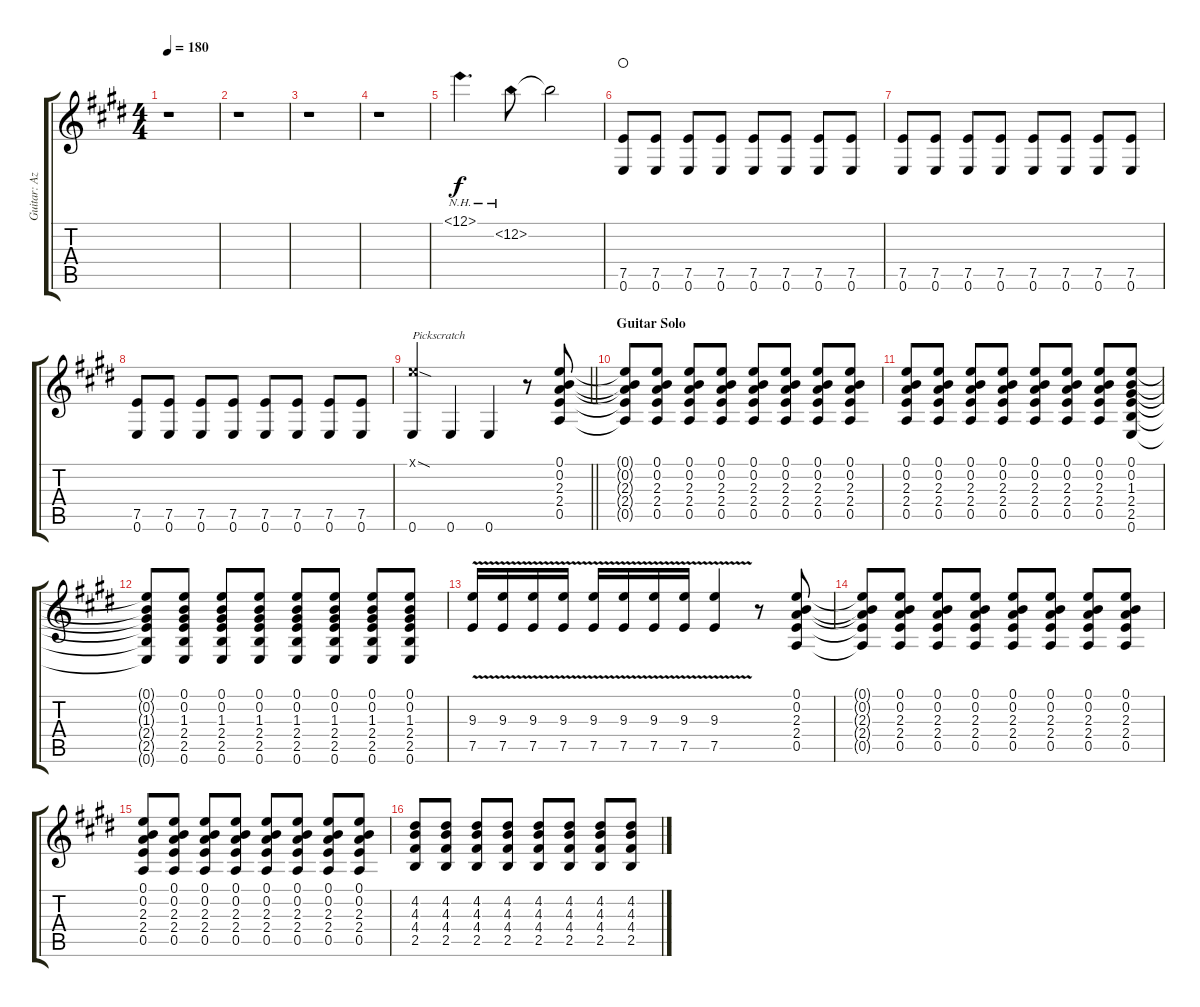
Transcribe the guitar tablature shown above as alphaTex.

\track ("Guitar: Azusa Nakano" "Guitar: Az") {instrument distortionguitar}
\staff {score tabs}
\tuning (E4 B3 G3 D3 A2 E2) {hide}
\ts (4 4)
\tempo 180
\clef g2
\ks e
r.1{dy f} |
r.1 |
r.1 |
r.1 |
12.1{nh}.4{d} 12.2{nh}.8 12.2{t}.2 |
(7.5 0.6).8{waho} (7.5 0.6).8 (7.5 0.6).8 (7.5 0.6).8 (7.5 0.6).8 (7.5 0.6).8 (7.5 0.6).8 (7.5 0.6).8 |
(7.5 0.6).8 (7.5 0.6).8 (7.5 0.6).8 (7.5 0.6).8 (7.5 0.6).8 (7.5 0.6).8 (7.5 0.6).8 (7.5 0.6).8 |
(7.5 0.6).8 (7.5 0.6).8 (7.5 0.6).8 (7.5 0.6).8 (7.5 0.6).8 (7.5 0.6).8 (7.5 0.6).8 (7.5 0.6).8 |
\barLineRight lightlight
(0.1{sod x} 0.6).4{txt "Pickscratch"} 0.6.4 0.6.4 r.8 (0.1 0.2 2.3 2.4 0.5).8 |
\section ("" "Guitar Solo")
(0.1{t} 0.2{t} 2.3{t} 2.4{t} 0.5{t}).8 (0.1 0.2 2.3 2.4 0.5).8 (0.1 0.2 2.3 2.4 0.5).8 (0.1 0.2 2.3 2.4 0.5).8 (0.1 0.2 2.3 2.4 0.5).8 (0.1 0.2 2.3 2.4 0.5).8 (0.1 0.2 2.3 2.4 0.5).8 (0.1 0.2 2.3 2.4 0.5).8 |
(0.1 0.2 2.3 2.4 0.5).8 (0.1 0.2 2.3 2.4 0.5).8 (0.1 0.2 2.3 2.4 0.5).8 (0.1 0.2 2.3 2.4 0.5).8 (0.1 0.2 2.3 2.4 0.5).8 (0.1 0.2 2.3 2.4 0.5).8 (0.1 0.2 2.3 2.4 0.5).8 (0.1 0.2 1.3 2.4 2.5 0.6).8 |
(0.1{t} 0.2{t} 1.3{t} 2.4{t} 2.5{t} 0.6{t}).8 (0.1 0.2 1.3 2.4 2.5 0.6).8 (0.1 0.2 1.3 2.4 2.5 0.6).8 (0.1 0.2 1.3 2.4 2.5 0.6).8 (0.1 0.2 1.3 2.4 2.5 0.6).8 (0.1 0.2 1.3 2.4 2.5 0.6).8 (0.1 0.2 1.3 2.4 2.5 0.6).8 (0.1 0.2 1.3 2.4 2.5 0.6).8 |
(9.3 7.5{v}).16 (9.3 7.5{v}).16 (9.3 7.5{v}).16 (9.3 7.5{v}).16 (9.3 7.5{v}).16 (9.3 7.5{v}).16 (9.3 7.5{v}).16 (9.3 7.5{v}).16 (9.3 7.5{v}).4 r.8 (0.1 0.2 2.3 2.4 0.5).8 |
(0.1{t} 0.2{t} 2.3{t} 2.4{t} 0.5{t}).8 (0.1 0.2 2.3 2.4 0.5).8 (0.1 0.2 2.3 2.4 0.5).8 (0.1 0.2 2.3 2.4 0.5).8 (0.1 0.2 2.3 2.4 0.5).8 (0.1 0.2 2.3 2.4 0.5).8 (0.1 0.2 2.3 2.4 0.5).8 (0.1 0.2 2.3 2.4 0.5).8 |
(0.1 0.2 2.3 2.4 0.5).8 (0.1 0.2 2.3 2.4 0.5).8 (0.1 0.2 2.3 2.4 0.5).8 (0.1 0.2 2.3 2.4 0.5).8 (0.1 0.2 2.3 2.4 0.5).8 (0.1 0.2 2.3 2.4 0.5).8 (0.1 0.2 2.3 2.4 0.5).8 (0.1 0.2 2.3 2.4 0.5).8 |
(4.2 4.3 4.4 2.5).8 (4.2 4.3 4.4 2.5).8 (4.2 4.3 4.4 2.5).8 (4.2 4.3 4.4 2.5).8 (4.2 4.3 4.4 2.5).8 (4.2 4.3 4.4 2.5).8 (4.2 4.3 4.4 2.5).8 (4.2 4.3 4.4 2.5).8
